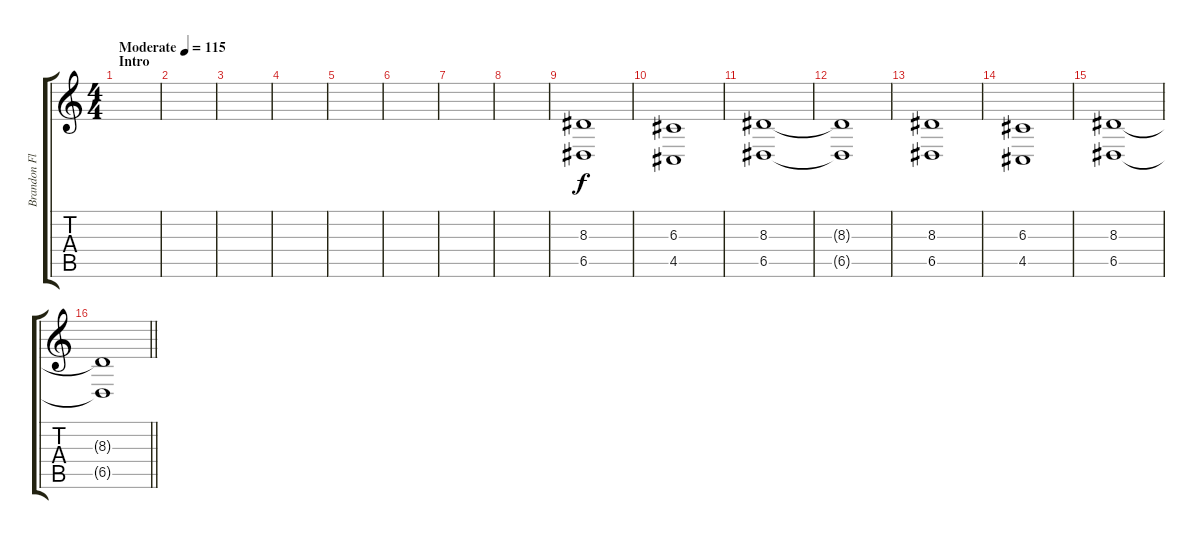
\track ("Brandon Flowers (Synth FX 2)" "Brandon Fl") {instrument stringensemble1}
\staff {score tabs}
\tuning (E4 B3 G3 D3 A2 E2) {hide}
\ts (4 4)
\section ("" "Intro")
\tempo (115 "Moderate")
\clef g2
\ks c
|
|
|
|
|
|
|
|
(8.3 6.5).1 |
(6.3 4.5).1 |
(8.3 6.5).1 |
(8.3{t} 6.5{t}).1 |
(8.3 6.5).1 |
(6.3 4.5).1 |
(8.3 6.5).1 |
\barLineRight lightlight
(8.3{t} 6.5{t}).1
